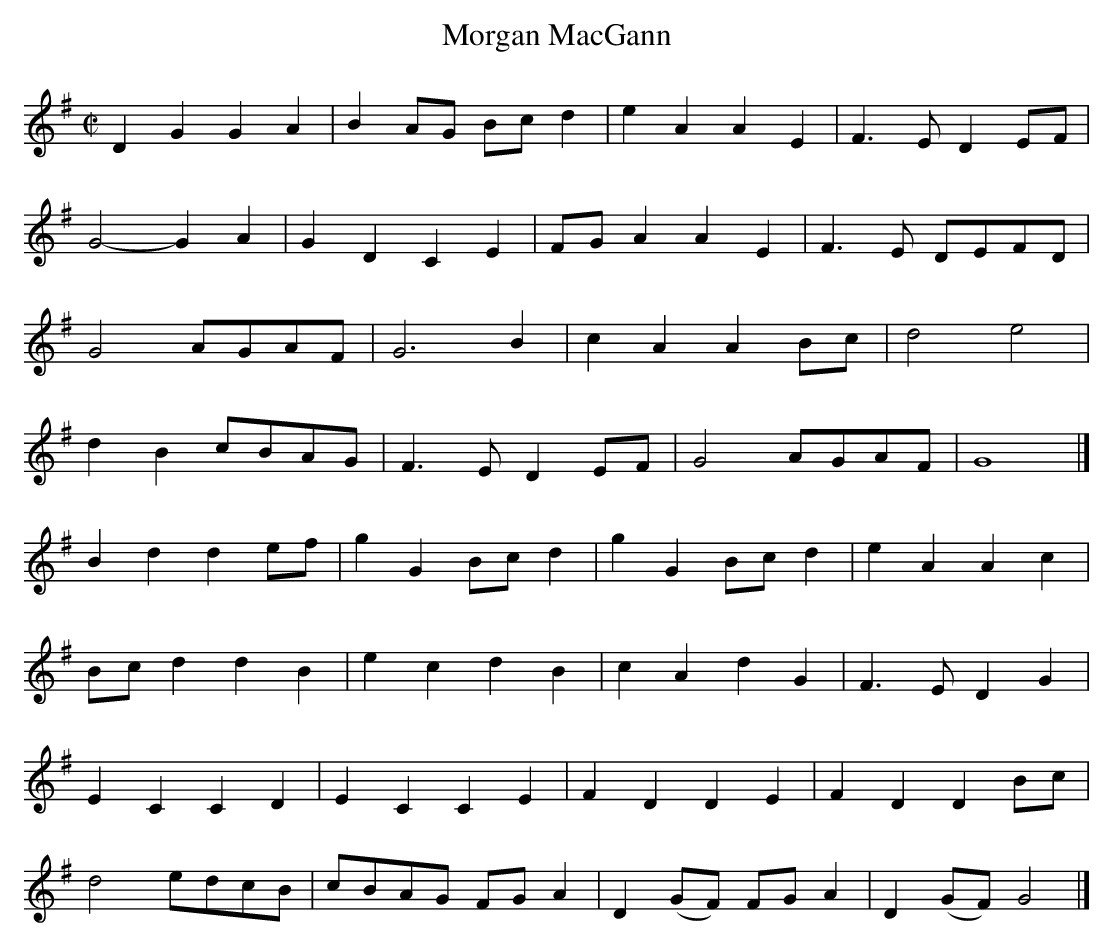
X:1
T: Morgan MacGann
M: C|
L: 1/8
K: G
D2G2 G2A2 | B2AG Bcd2 | e2A2 A2E2 | F3E D2EF |
G4- G2A2 | G2D2 C2E2 | FGA2 A2E2 | F3E DEFD |
G4 AGAF | G6 B2 | c2A2 A2Bc | d4 e4 |
d2B2 cBAG | F3E D2EF | G4 AGAF | G8 |]
B2d2 d2ef | g2G2 Bcd2 | g2G2 Bcd2 | e2A2 A2c2 |
Bcd2 d2B2 | e2c2 d2B2 | c2A2 d2G2 | F3E D2G2 |
E2C2 C2D2 | E2C2 C2E2 | F2D2 D2E2 | F2D2 D2Bc |
d4 edcB | cBAG FGA2 | D2(GF) FGA2 | D2(GF) G4 |]
